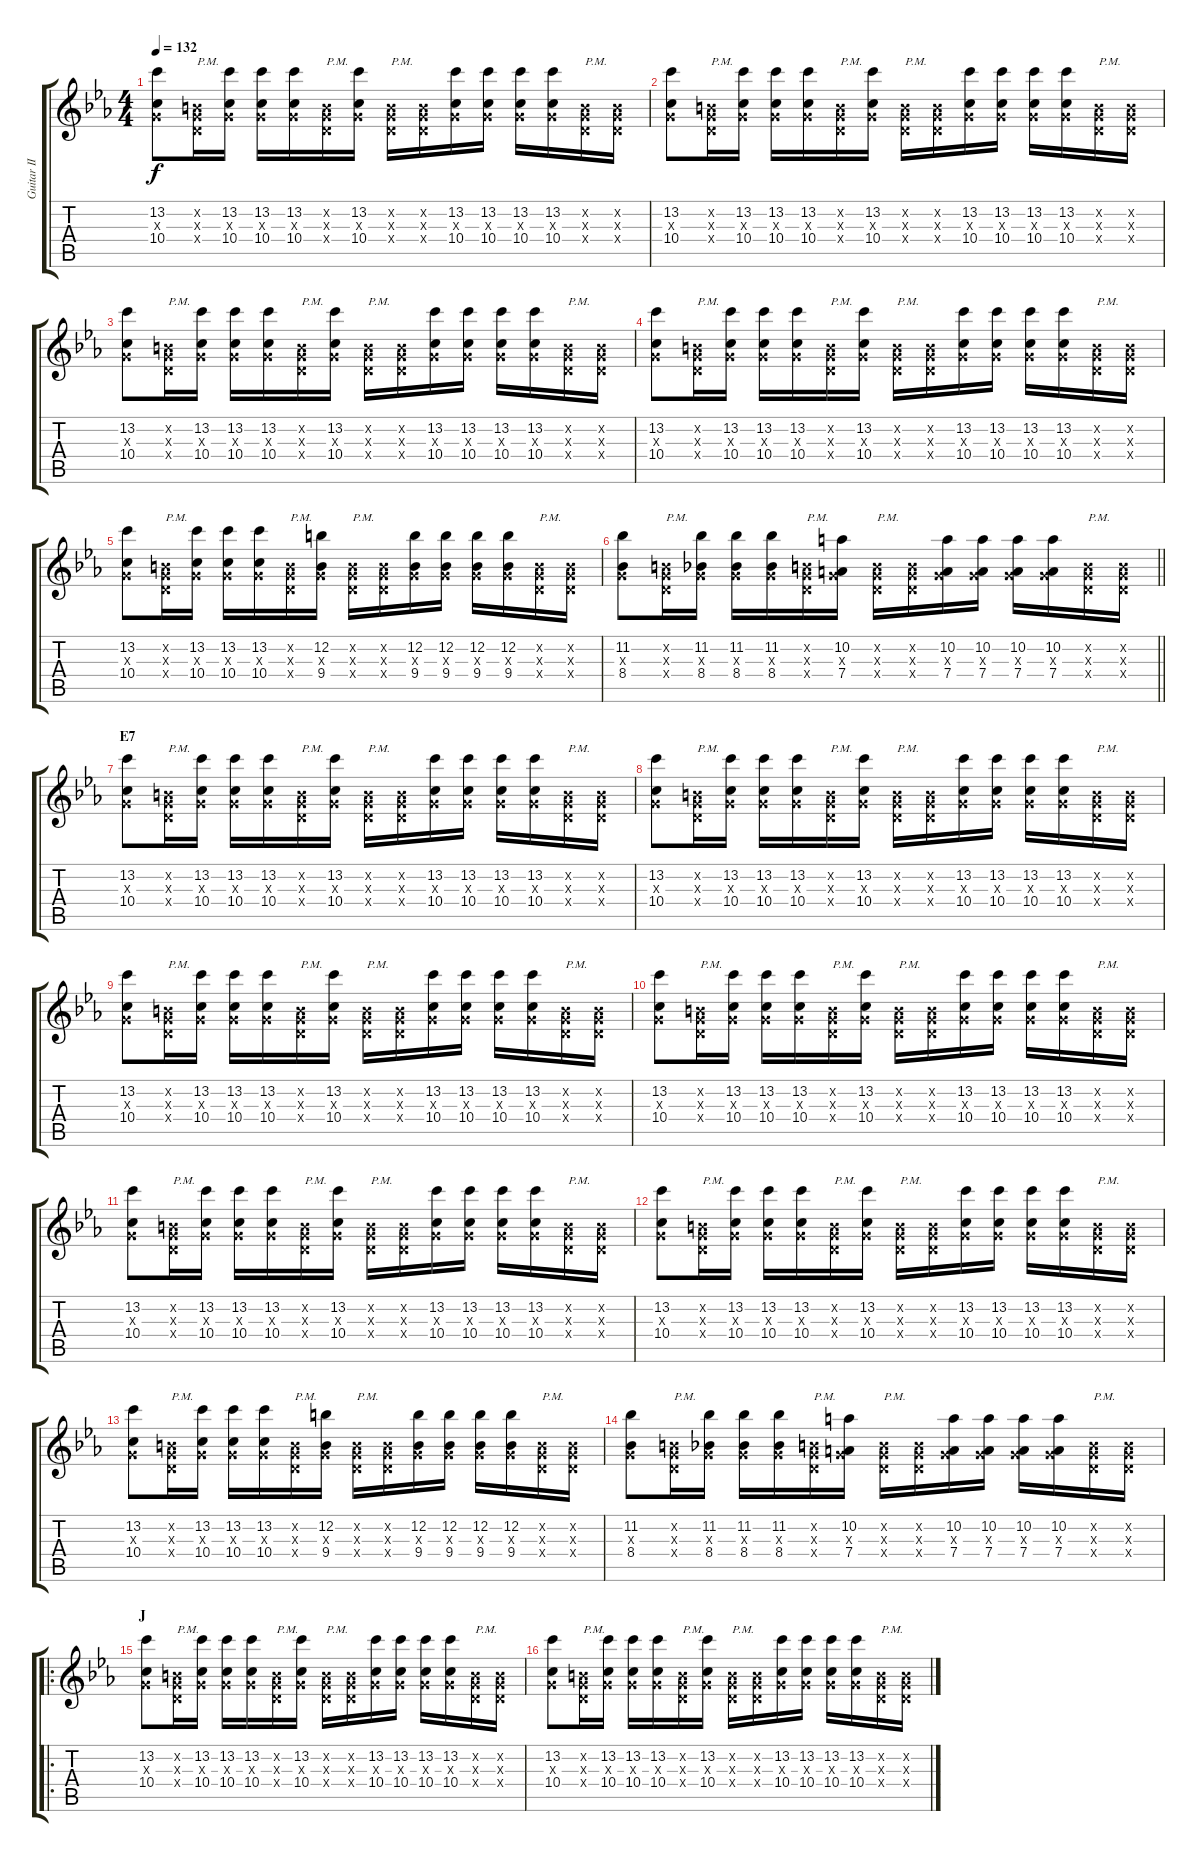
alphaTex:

\track ("Guitar II" "Guitar II") {instrument distortionguitar}
\staff {score tabs}
\tuning (E4 B3 G3 D3 A2 E2) {hide}
\ts (4 4)
\tempo 132
\clef g2
\ks eb
(13.2 0.3{x} 10.4).8{dy f} (0.2{x} 0.3{x} 0.4{x}).16{txt "P.M."} (13.2 0.3{x} 10.4).16 (13.2 0.3{x} 10.4).16 (13.2 0.3{x} 10.4).16 (0.2{x} 0.3{x} 0.4{x}).16{txt "P.M."} (13.2 0.3{x} 10.4).16 (0.2{x} 0.3{x} 0.4{x}).16{txt "P.M."} (0.2{x} 0.3{x} 0.4{x}).16 (13.2 0.3{x} 10.4).16 (13.2 0.3{x} 10.4).16 (13.2 0.3{x} 10.4).16 (13.2 0.3{x} 10.4).16 (0.2{x} 0.3{x} 0.4{x}).16{txt "P.M."} (0.2{x} 0.3{x} 0.4{x}).16 |
(13.2 0.3{x} 10.4).8 (0.2{x} 0.3{x} 0.4{x}).16{txt "P.M."} (13.2 0.3{x} 10.4).16 (13.2 0.3{x} 10.4).16 (13.2 0.3{x} 10.4).16 (0.2{x} 0.3{x} 0.4{x}).16{txt "P.M."} (13.2 0.3{x} 10.4).16 (0.2{x} 0.3{x} 0.4{x}).16{txt "P.M."} (0.2{x} 0.3{x} 0.4{x}).16 (13.2 0.3{x} 10.4).16 (13.2 0.3{x} 10.4).16 (13.2 0.3{x} 10.4).16 (13.2 0.3{x} 10.4).16 (0.2{x} 0.3{x} 0.4{x}).16{txt "P.M."} (0.2{x} 0.3{x} 0.4{x}).16 |
(13.2 0.3{x} 10.4).8 (0.2{x} 0.3{x} 0.4{x}).16{txt "P.M."} (13.2 0.3{x} 10.4).16 (13.2 0.3{x} 10.4).16 (13.2 0.3{x} 10.4).16 (0.2{x} 0.3{x} 0.4{x}).16{txt "P.M."} (13.2 0.3{x} 10.4).16 (0.2{x} 0.3{x} 0.4{x}).16{txt "P.M."} (0.2{x} 0.3{x} 0.4{x}).16 (13.2 0.3{x} 10.4).16 (13.2 0.3{x} 10.4).16 (13.2 0.3{x} 10.4).16 (13.2 0.3{x} 10.4).16 (0.2{x} 0.3{x} 0.4{x}).16{txt "P.M."} (0.2{x} 0.3{x} 0.4{x}).16 |
(13.2 0.3{x} 10.4).8 (0.2{x} 0.3{x} 0.4{x}).16{txt "P.M."} (13.2 0.3{x} 10.4).16 (13.2 0.3{x} 10.4).16 (13.2 0.3{x} 10.4).16 (0.2{x} 0.3{x} 0.4{x}).16{txt "P.M."} (13.2 0.3{x} 10.4).16 (0.2{x} 0.3{x} 0.4{x}).16{txt "P.M."} (0.2{x} 0.3{x} 0.4{x}).16 (13.2 0.3{x} 10.4).16 (13.2 0.3{x} 10.4).16 (13.2 0.3{x} 10.4).16 (13.2 0.3{x} 10.4).16 (0.2{x} 0.3{x} 0.4{x}).16{txt "P.M."} (0.2{x} 0.3{x} 0.4{x}).16 |
(13.2 0.3{x} 10.4).8 (0.2{x} 0.3{x} 0.4{x}).16{txt "P.M."} (13.2 0.3{x} 10.4).16 (13.2 0.3{x} 10.4).16 (13.2 0.3{x} 10.4).16 (0.2{x} 0.3{x} 0.4{x}).16{txt "P.M."} (12.2 0.3{x} 9.4).16 (0.2{x} 0.3{x} 0.4{x}).16{txt "P.M."} (0.2{x} 0.3{x} 0.4{x}).16 (12.2 0.3{x} 9.4).16 (12.2 0.3{x} 9.4).16 (12.2 0.3{x} 9.4).16 (12.2 0.3{x} 9.4).16 (0.2{x} 0.3{x} 0.4{x}).16{txt "P.M."} (0.2{x} 0.3{x} 0.4{x}).16 |
\barLineRight lightlight
(11.2 0.3{x} 8.4).8 (0.2{x} 0.3{x} 0.4{x}).16{txt "P.M."} (11.2 0.3{x} 8.4).16 (11.2 0.3{x} 8.4).16 (11.2 0.3{x} 8.4).16 (0.2{x} 0.3{x} 0.4{x}).16{txt "P.M."} (10.2 0.3{x} 7.4).16 (0.2{x} 0.3{x} 0.4{x}).16{txt "P.M."} (0.2{x} 0.3{x} 0.4{x}).16 (10.2 0.3{x} 7.4).16 (10.2 0.3{x} 7.4).16 (10.2 0.3{x} 7.4).16 (10.2 0.3{x} 7.4).16 (0.2{x} 0.3{x} 0.4{x}).16{txt "P.M."} (0.2{x} 0.3{x} 0.4{x}).16 |
\section ("" "E7")
(13.2 0.3{x} 10.4).8 (0.2{x} 0.3{x} 0.4{x}).16{txt "P.M."} (13.2 0.3{x} 10.4).16 (13.2 0.3{x} 10.4).16 (13.2 0.3{x} 10.4).16 (0.2{x} 0.3{x} 0.4{x}).16{txt "P.M."} (13.2 0.3{x} 10.4).16 (0.2{x} 0.3{x} 0.4{x}).16{txt "P.M."} (0.2{x} 0.3{x} 0.4{x}).16 (13.2 0.3{x} 10.4).16 (13.2 0.3{x} 10.4).16 (13.2 0.3{x} 10.4).16 (13.2 0.3{x} 10.4).16 (0.2{x} 0.3{x} 0.4{x}).16{txt "P.M."} (0.2{x} 0.3{x} 0.4{x}).16 |
(13.2 0.3{x} 10.4).8 (0.2{x} 0.3{x} 0.4{x}).16{txt "P.M."} (13.2 0.3{x} 10.4).16 (13.2 0.3{x} 10.4).16 (13.2 0.3{x} 10.4).16 (0.2{x} 0.3{x} 0.4{x}).16{txt "P.M."} (13.2 0.3{x} 10.4).16 (0.2{x} 0.3{x} 0.4{x}).16{txt "P.M."} (0.2{x} 0.3{x} 0.4{x}).16 (13.2 0.3{x} 10.4).16 (13.2 0.3{x} 10.4).16 (13.2 0.3{x} 10.4).16 (13.2 0.3{x} 10.4).16 (0.2{x} 0.3{x} 0.4{x}).16{txt "P.M."} (0.2{x} 0.3{x} 0.4{x}).16 |
(13.2 0.3{x} 10.4).8 (0.2{x} 0.3{x} 0.4{x}).16{txt "P.M."} (13.2 0.3{x} 10.4).16 (13.2 0.3{x} 10.4).16 (13.2 0.3{x} 10.4).16 (0.2{x} 0.3{x} 0.4{x}).16{txt "P.M."} (13.2 0.3{x} 10.4).16 (0.2{x} 0.3{x} 0.4{x}).16{txt "P.M."} (0.2{x} 0.3{x} 0.4{x}).16 (13.2 0.3{x} 10.4).16 (13.2 0.3{x} 10.4).16 (13.2 0.3{x} 10.4).16 (13.2 0.3{x} 10.4).16 (0.2{x} 0.3{x} 0.4{x}).16{txt "P.M."} (0.2{x} 0.3{x} 0.4{x}).16 |
(13.2 0.3{x} 10.4).8 (0.2{x} 0.3{x} 0.4{x}).16{txt "P.M."} (13.2 0.3{x} 10.4).16 (13.2 0.3{x} 10.4).16 (13.2 0.3{x} 10.4).16 (0.2{x} 0.3{x} 0.4{x}).16{txt "P.M."} (13.2 0.3{x} 10.4).16 (0.2{x} 0.3{x} 0.4{x}).16{txt "P.M."} (0.2{x} 0.3{x} 0.4{x}).16 (13.2 0.3{x} 10.4).16 (13.2 0.3{x} 10.4).16 (13.2 0.3{x} 10.4).16 (13.2 0.3{x} 10.4).16 (0.2{x} 0.3{x} 0.4{x}).16{txt "P.M."} (0.2{x} 0.3{x} 0.4{x}).16 |
(13.2 0.3{x} 10.4).8 (0.2{x} 0.3{x} 0.4{x}).16{txt "P.M."} (13.2 0.3{x} 10.4).16 (13.2 0.3{x} 10.4).16 (13.2 0.3{x} 10.4).16 (0.2{x} 0.3{x} 0.4{x}).16{txt "P.M."} (13.2 0.3{x} 10.4).16 (0.2{x} 0.3{x} 0.4{x}).16{txt "P.M."} (0.2{x} 0.3{x} 0.4{x}).16 (13.2 0.3{x} 10.4).16 (13.2 0.3{x} 10.4).16 (13.2 0.3{x} 10.4).16 (13.2 0.3{x} 10.4).16 (0.2{x} 0.3{x} 0.4{x}).16{txt "P.M."} (0.2{x} 0.3{x} 0.4{x}).16 |
(13.2 0.3{x} 10.4).8 (0.2{x} 0.3{x} 0.4{x}).16{txt "P.M."} (13.2 0.3{x} 10.4).16 (13.2 0.3{x} 10.4).16 (13.2 0.3{x} 10.4).16 (0.2{x} 0.3{x} 0.4{x}).16{txt "P.M."} (13.2 0.3{x} 10.4).16 (0.2{x} 0.3{x} 0.4{x}).16{txt "P.M."} (0.2{x} 0.3{x} 0.4{x}).16 (13.2 0.3{x} 10.4).16 (13.2 0.3{x} 10.4).16 (13.2 0.3{x} 10.4).16 (13.2 0.3{x} 10.4).16 (0.2{x} 0.3{x} 0.4{x}).16{txt "P.M."} (0.2{x} 0.3{x} 0.4{x}).16 |
(13.2 0.3{x} 10.4).8 (0.2{x} 0.3{x} 0.4{x}).16{txt "P.M."} (13.2 0.3{x} 10.4).16 (13.2 0.3{x} 10.4).16 (13.2 0.3{x} 10.4).16 (0.2{x} 0.3{x} 0.4{x}).16{txt "P.M."} (12.2 0.3{x} 9.4).16 (0.2{x} 0.3{x} 0.4{x}).16{txt "P.M."} (0.2{x} 0.3{x} 0.4{x}).16 (12.2 0.3{x} 9.4).16 (12.2 0.3{x} 9.4).16 (12.2 0.3{x} 9.4).16 (12.2 0.3{x} 9.4).16 (0.2{x} 0.3{x} 0.4{x}).16{txt "P.M."} (0.2{x} 0.3{x} 0.4{x}).16 |
(11.2 0.3{x} 8.4).8 (0.2{x} 0.3{x} 0.4{x}).16{txt "P.M."} (11.2 0.3{x} 8.4).16 (11.2 0.3{x} 8.4).16 (11.2 0.3{x} 8.4).16 (0.2{x} 0.3{x} 0.4{x}).16{txt "P.M."} (10.2 0.3{x} 7.4).16 (0.2{x} 0.3{x} 0.4{x}).16{txt "P.M."} (0.2{x} 0.3{x} 0.4{x}).16 (10.2 0.3{x} 7.4).16 (10.2 0.3{x} 7.4).16 (10.2 0.3{x} 7.4).16 (10.2 0.3{x} 7.4).16 (0.2{x} 0.3{x} 0.4{x}).16{txt "P.M."} (0.2{x} 0.3{x} 0.4{x}).16 |
\ro
\section ("" "J")
(13.2 0.3{x} 10.4).8 (0.2{x} 0.3{x} 0.4{x}).16{txt "P.M."} (13.2 0.3{x} 10.4).16 (13.2 0.3{x} 10.4).16 (13.2 0.3{x} 10.4).16 (0.2{x} 0.3{x} 0.4{x}).16{txt "P.M."} (13.2 0.3{x} 10.4).16 (0.2{x} 0.3{x} 0.4{x}).16{txt "P.M."} (0.2{x} 0.3{x} 0.4{x}).16 (13.2 0.3{x} 10.4).16 (13.2 0.3{x} 10.4).16 (13.2 0.3{x} 10.4).16 (13.2 0.3{x} 10.4).16 (0.2{x} 0.3{x} 0.4{x}).16{txt "P.M."} (0.2{x} 0.3{x} 0.4{x}).16 |
(13.2 0.3{x} 10.4).8 (0.2{x} 0.3{x} 0.4{x}).16{txt "P.M."} (13.2 0.3{x} 10.4).16 (13.2 0.3{x} 10.4).16 (13.2 0.3{x} 10.4).16 (0.2{x} 0.3{x} 0.4{x}).16{txt "P.M."} (13.2 0.3{x} 10.4).16 (0.2{x} 0.3{x} 0.4{x}).16{txt "P.M."} (0.2{x} 0.3{x} 0.4{x}).16 (13.2 0.3{x} 10.4).16 (13.2 0.3{x} 10.4).16 (13.2 0.3{x} 10.4).16 (13.2 0.3{x} 10.4).16 (0.2{x} 0.3{x} 0.4{x}).16{txt "P.M."} (0.2{x} 0.3{x} 0.4{x}).16
